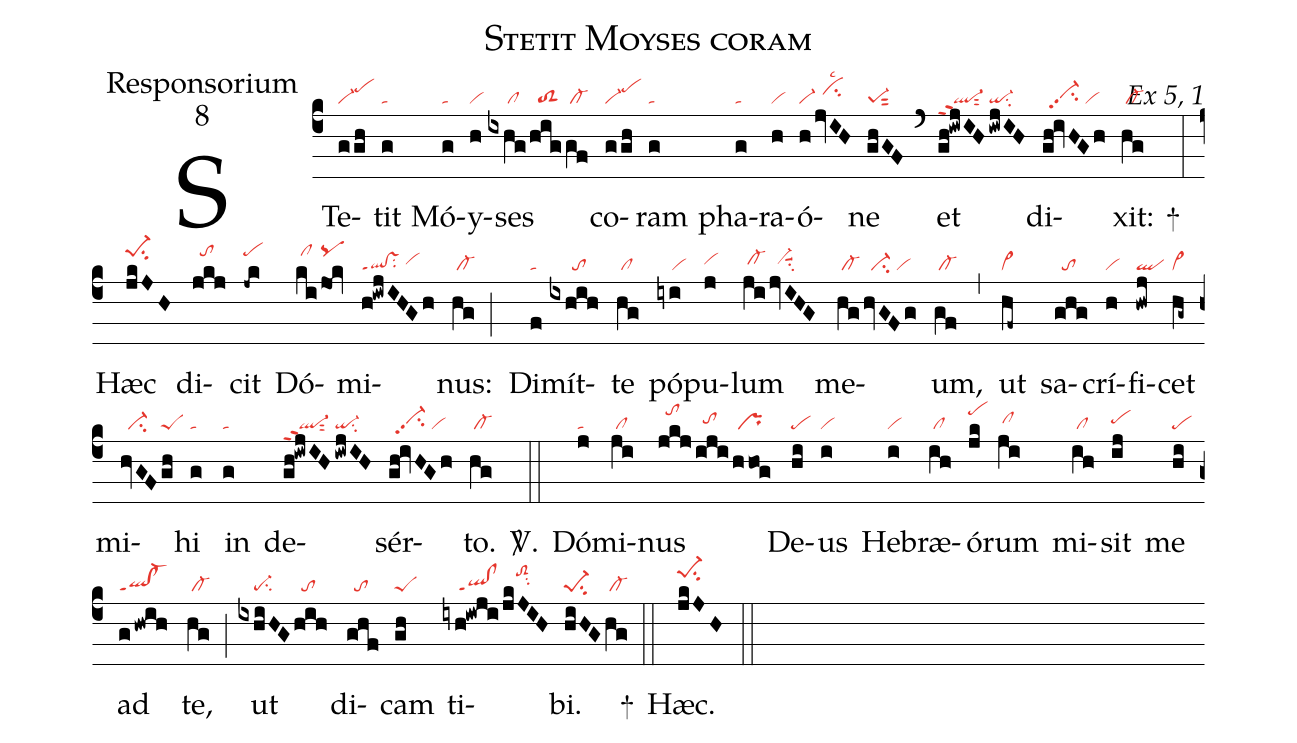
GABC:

name:Stetit Moyses coram;
office-part:Responsorium;
mode:8;
commentary:Ex 5, 1;
nabc-lines:1;
%%
(c4)
STe(ggh|vi-pehj)tit(g|ta) Mó(g|ta)y(h|vi)ses(ixhg|/////cl|/hig|//toS2|gf|/cl-) co(ggh|vi-pehj)ram(g|ta) pha(g|ta)ra(h|vi)ó(h|vi-|/jvIH|//cihilsc2)ne(ghGF|pe-1sut2) (`)
et(gh!iwjIH|ql-ppt2sut2|/iwjIH|qi-su2) di(gh!ivHGh|//vi-hhpp2su2/vi)xit:(hg|/cl-) +(:)
Hæc(jkJH|pe-1hksu2) di(jkj|//tohk)cit(-jk|pehk) Dó(ki|/clhk|/jOk|pqhk)mi(h!iwjIHGh|ql!vsppt1su2/vihh)nus:(hg;|/cl-) Di(f|ta)mít(ixhih|//////to)te(hg|/cl) pó(iyi|////vi)pu(j|vihh)lum(ji|/cl-hh|/jvIHG|//vi-hhsuu1su2) me(hg|/cl-|/hvGFg|//vi-su2/vi)um,(gf|/cl-) (,)
ut(hf~|cl~) sa(ghg|//to)crí(h|vi)fi(hwj|ql)cet(hg~|cl~) mi(hvGF|//ci-|gh|peS)hi(g|ta) in(g|ta) de(gh!iwjIH|ql-ppt2sut2|/iwjIH|qi-su2)sér(gh!ivHGh|//vi-hhpp2su2/vi)to.(hg|/cl-) <sp>V/</sp>.(::)
Dó(j|ta)mi(ji|/cl)nus(jkj|//tohk|/iji|//tohh|/hhog|/pr) De(hi|pe)us(i|vi) He(i|vi)bræ(ih|/cl)ó(jk|pehk)rum(ji|/clhh) mi(ih|/cl)sit(ij|pehh) me(hi|pe) ad(ghwih|ql!cl-ppt1) te,(hg|/cl-) (;)
ut(ixhiHG|////pe-su2|hih|//to) di(ghf|//to)cam(gh|peS) ti(iyh!iwji|////ql!clppt1|/jkJIH|///toS2hksu2)bi.(hiHG|pe-1su2|hg|/cl-) +(::)
Hæc.(jkJH|pe-1hksu2) (::)
